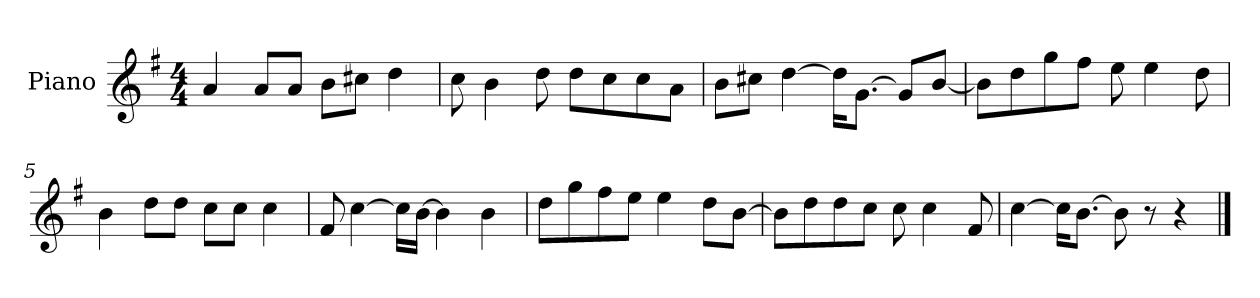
**kern
*part1
*staff1
*I"Piano
*I'P-no
*clefG2
*k[f#]
*M4/4
*MM90
=1
4a/
8a/L
8a/J
8b\L
8cc#X\J
4dd\
=2
8cc\
4b\
8dd\
8dd\L
8cc\
8cc\
8a\J
=3
8b\L
8cc#X\J
[4dd\
16dd\KL]
[8.g\J
8g/L]
[8b/J
=4
8b\L]
8dd\
8gg\
8ff#\J
8ee\
4ee\
8dd\
=5
4b\
8dd\L
8dd\J
8cc\L
8cc\J
4cc\
!!LO:LB:g=z
=6
8f#/
[4cc\
16cc\LL]
[16b\JJ
4b\]
4b\
=7
8dd\L
8gg\
8ff#\
8ee\J
4ee\
8dd\L
[8b\J
=8
8b\L]
8dd\
8dd\
8cc\J
8cc\
4cc\
8f#/
=9
[4cc\
16cc\KL]
[8.b\J
8b\]
8r
4r
==
*-
